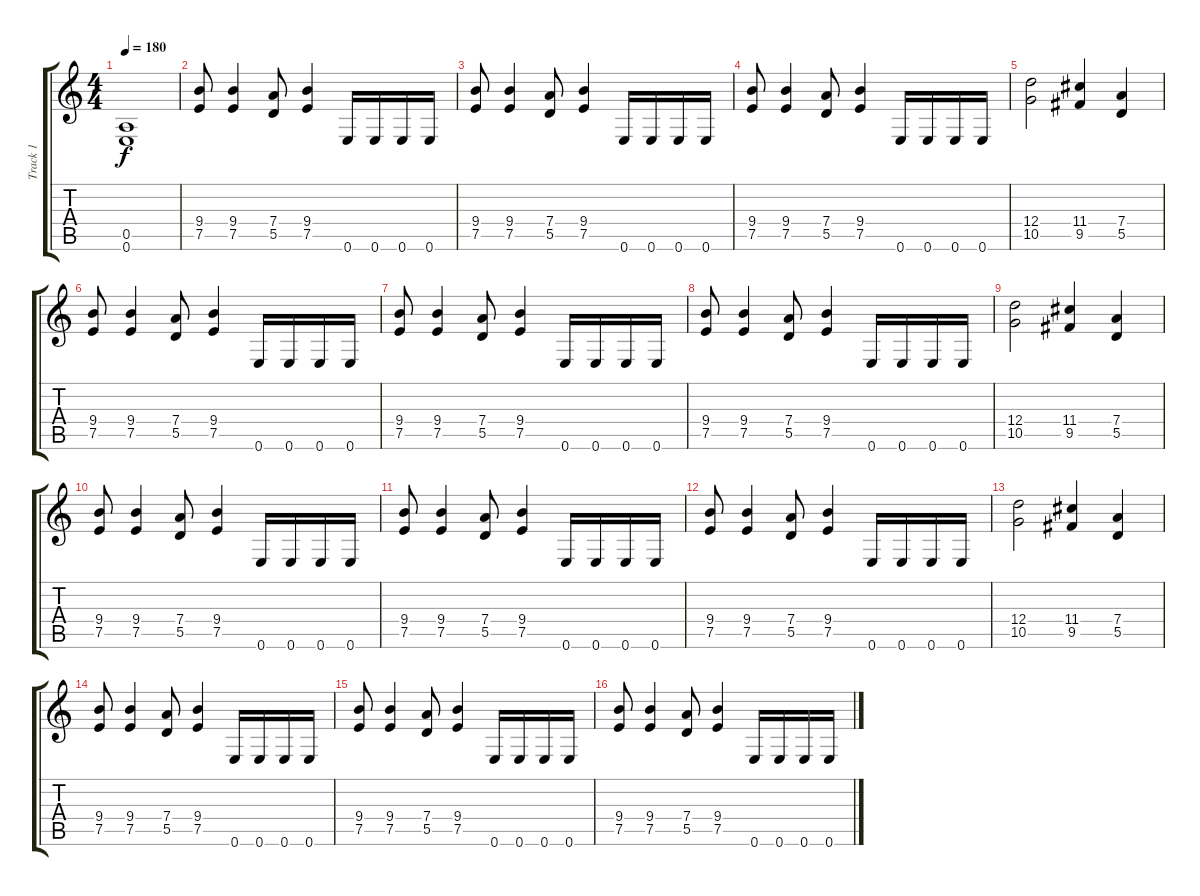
\track ("Track 1" "Track 1") {instrument distortionguitar}
\staff {score tabs}
\tuning (E4 B3 G3 D3 A2 E2) {hide}
\ts (4 4)
\tempo 180
\clef g2
\ks c
(0.5 0.6).1{dy f} |
(9.4 7.5).8 (9.4 7.5).4 (7.4 5.5).8 (9.4 7.5).4 0.6.16 0.6.16 0.6.16 0.6.16 |
(9.4 7.5).8 (9.4 7.5).4 (7.4 5.5).8 (9.4 7.5).4 0.6.16 0.6.16 0.6.16 0.6.16 |
(9.4 7.5).8 (9.4 7.5).4 (7.4 5.5).8 (9.4 7.5).4 0.6.16 0.6.16 0.6.16 0.6.16 |
(12.4 10.5).2 (11.4 9.5).4 (7.4 5.5).4 |
(9.4 7.5).8 (9.4 7.5).4 (7.4 5.5).8 (9.4 7.5).4 0.6.16 0.6.16 0.6.16 0.6.16 |
(9.4 7.5).8 (9.4 7.5).4 (7.4 5.5).8 (9.4 7.5).4 0.6.16 0.6.16 0.6.16 0.6.16 |
(9.4 7.5).8 (9.4 7.5).4 (7.4 5.5).8 (9.4 7.5).4 0.6.16 0.6.16 0.6.16 0.6.16 |
(12.4 10.5).2 (11.4 9.5).4 (7.4 5.5).4 |
(9.4 7.5).8 (9.4 7.5).4 (7.4 5.5).8 (9.4 7.5).4 0.6.16 0.6.16 0.6.16 0.6.16 |
(9.4 7.5).8 (9.4 7.5).4 (7.4 5.5).8 (9.4 7.5).4 0.6.16 0.6.16 0.6.16 0.6.16 |
(9.4 7.5).8 (9.4 7.5).4 (7.4 5.5).8 (9.4 7.5).4 0.6.16 0.6.16 0.6.16 0.6.16 |
(12.4 10.5).2 (11.4 9.5).4 (7.4 5.5).4 |
(9.4 7.5).8 (9.4 7.5).4 (7.4 5.5).8 (9.4 7.5).4 0.6.16 0.6.16 0.6.16 0.6.16 |
(9.4 7.5).8 (9.4 7.5).4 (7.4 5.5).8 (9.4 7.5).4 0.6.16 0.6.16 0.6.16 0.6.16 |
(9.4 7.5).8 (9.4 7.5).4 (7.4 5.5).8 (9.4 7.5).4 0.6.16 0.6.16 0.6.16 0.6.16
